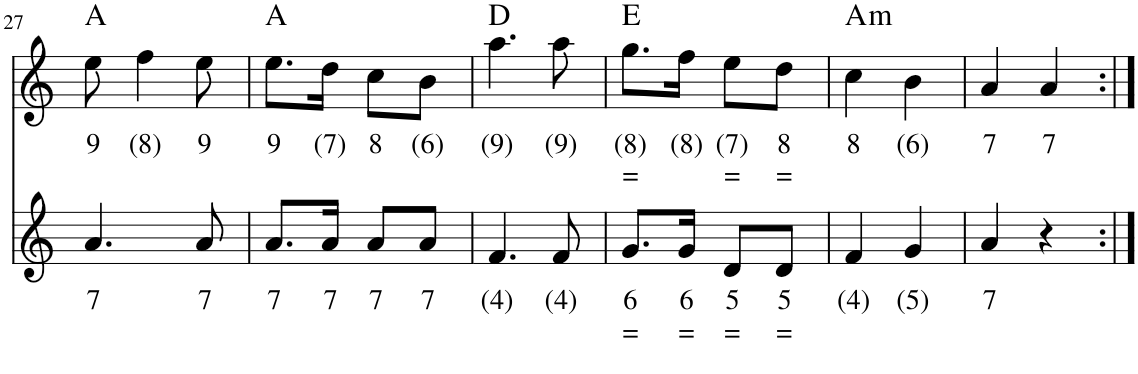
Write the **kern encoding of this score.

**kern	**text	**text	**kern	**text	**text	**harte
*part2	*part2	*part2	*part1	*part1	*part1	*part1
*staff2	*staff2	*staff2	*staff1	*staff1	*staff1	*
*I"Stem	*	*	*I"Violin	*	*	*
!!LO:PB:g=z
*clefG2	*	*	*clefG2	*	*	*
*k[]	*	*	*k[]	*	*	*
*M2/4	*	*	*M2/4	*	*	*
=27	=27	=27	=27	=27	=27	=27
!	!LO:LY:b	!	!	!LO:LY:b	!	!
4.a/	7	.	8ee\	9	.	A:maj
!	!	!	!	!LO:LY:b	!	!
.	.	.	4ff\	(8)	.	.
!	!LO:LY:b	!	!	!LO:LY:b	!	!
8a/	7	.	8ee\	9	.	.
=28	=28	=28	=28	=28	=28	=28
!	!LO:LY:b	!	!	!LO:LY:b	!	!
8.a/L	7	.	8.ee\L	9	.	A:maj
!	!LO:LY:b	!	!	!LO:LY:b	!	!
16a/Jk	7	.	16dd\Jk	(7)	.	.
!	!LO:LY:b	!	!	!LO:LY:b	!	!
8a/L	7	.	8ccn\L	8	.	.
!	!LO:LY:b	!	!	!LO:LY:b	!	!
8a/J	7	.	8b\J	(6)	.	.
=29	=29	=29	=29	=29	=29	=29
!	!LO:LY:b	!	!	!LO:LY:b	!	!
4.f/	(4)	.	4.aa\	(9)	.	D:maj
!	!LO:LY:b	!	!	!LO:LY:b	!	!
8f/	(4)	.	8aa\	(9)	.	.
=30	=30	=30	=30	=30	=30	=30
!	!LO:LY:b	!LO:LY:b	!	!LO:LY:b	!LO:LY:b	!
8.g/L	6	=	8.ggn\L	(8)	=	E:maj
!	!LO:LY:b	!LO:LY:b	!	!LO:LY:b	!	!
16g/Jk	6	=	16ffn\Jk	(8)	.	.
!	!LO:LY:b	!LO:LY:b	!	!LO:LY:b	!LO:LY:b	!
8d/L	5	=	8ee\L	(7)	=	.
!	!LO:LY:b	!LO:LY:b	!	!LO:LY:b	!LO:LY:b	!
8d/J	5	=	8dd\J	8	=	.
=31	=31	=31	=31	=31	=31	=31
!	!LO:LY:b	!	!	!LO:LY:b	!	!LO:H:kt=m
4f/	(4)	.	4cc\	8	.	A:min
!	!LO:LY:b	!	!	!LO:LY:b	!	!
4g/	(5)	.	4b\	(6)	.	.
=32	=32	=32	=32	=32	=32	=32
!	!LO:LY:b	!	!	!LO:LY:b	!	!
4a/	7	.	4a/	7	.	.
!	!	!	!	!LO:LY:b	!	!
4r	.	.	4a/	7	.	.
=:|!	=:|!	=:|!	=:|!	=:|!	=:|!	=:|!
*-	*-	*-	*-	*-	*-	*-
